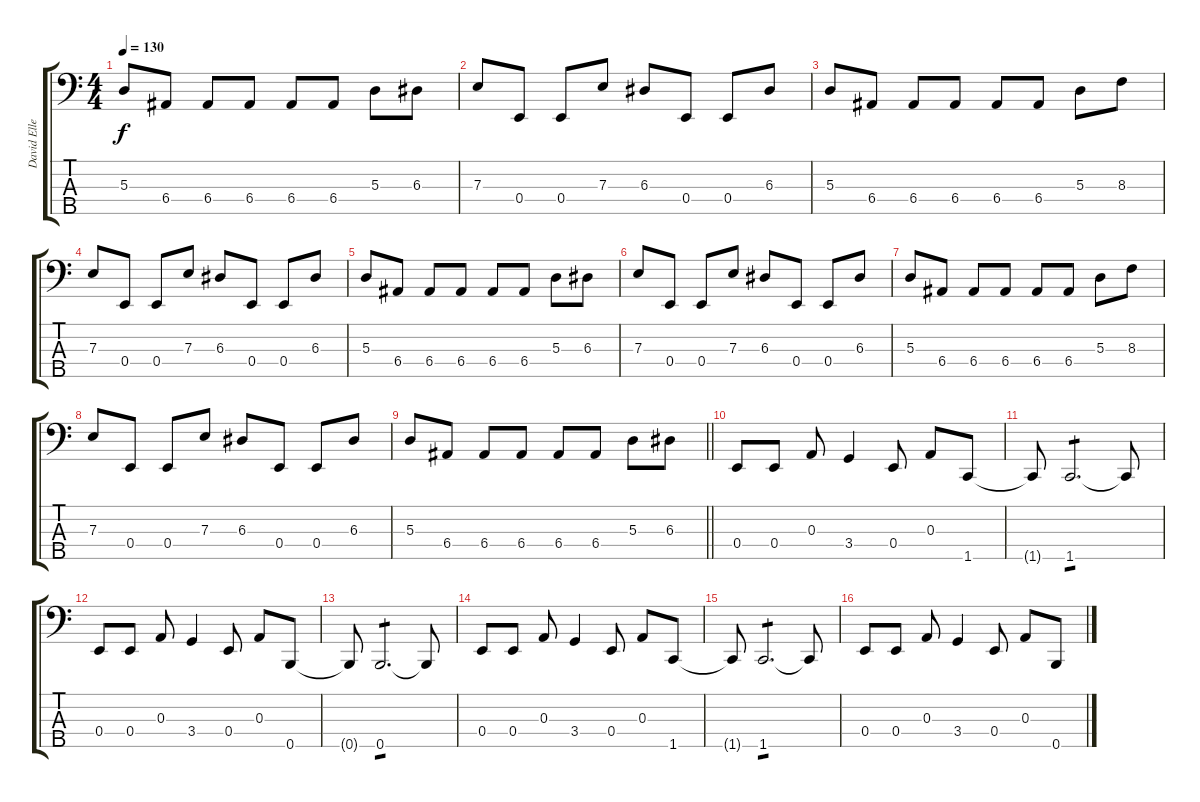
\track ("David Ellefson" "David Elle") {instrument electricbassfinger}
\staff {score tabs}
\tuning (G2 D2 A1 E1 B0) {hide}
\ts (4 4)
\tempo 130
\clef f4
\ks c
5.3.8{dy f} 6.4.8 6.4.8 6.4.8 6.4.8 6.4.8 5.3.8 6.3.8 |
7.3.8 0.4.8 0.4.8 7.3.8 6.3.8 0.4.8 0.4.8 6.3.8 |
5.3.8 6.4.8 6.4.8 6.4.8 6.4.8 6.4.8 5.3.8 8.3.8 |
7.3.8 0.4.8 0.4.8 7.3.8 6.3.8 0.4.8 0.4.8 6.3.8 |
5.3.8 6.4.8 6.4.8 6.4.8 6.4.8 6.4.8 5.3.8 6.3.8 |
7.3.8 0.4.8 0.4.8 7.3.8 6.3.8 0.4.8 0.4.8 6.3.8 |
5.3.8 6.4.8 6.4.8 6.4.8 6.4.8 6.4.8 5.3.8 8.3.8 |
7.3.8 0.4.8 0.4.8 7.3.8 6.3.8 0.4.8 0.4.8 6.3.8 |
\barLineRight lightlight
5.3.8 6.4.8 6.4.8 6.4.8 6.4.8 6.4.8 5.3.8 6.3.8 |
0.4.8 0.4.8 0.3.8 3.4.4 0.4.8 0.3.8 1.5.8 |
1.5{t}.8 1.5.2{d tp 1} 1.5{t}.8 |
0.4.8 0.4.8 0.3.8 3.4.4 0.4.8 0.3.8 0.5.8 |
0.5{t}.8 0.5.2{d tp 1} 0.5{t}.8 |
0.4.8 0.4.8 0.3.8 3.4.4 0.4.8 0.3.8 1.5.8 |
1.5{t}.8 1.5.2{d tp 1} 1.5{t}.8 |
0.4.8 0.4.8 0.3.8 3.4.4 0.4.8 0.3.8 0.5.8
